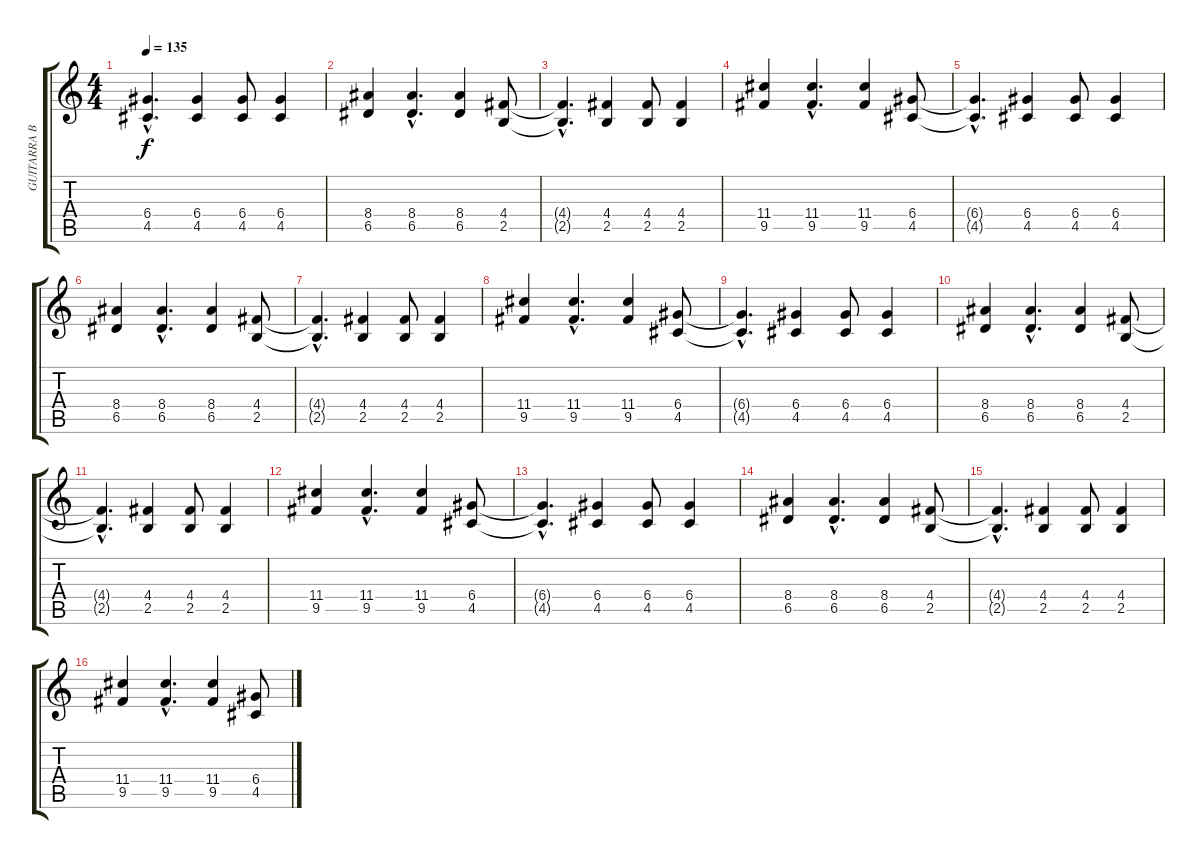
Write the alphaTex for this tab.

\track ("GUITARRA BASE" "GUITARRA B") {instrument distortionguitar}
\staff {score tabs}
\tuning (E4 B3 G3 D3 A2 E2) {hide}
\ts (4 4)
\tempo 135
\clef g2
\ks c
(6.4{hac t} 4.5{hac t}).4{d dy f} (6.4 4.5).4 (6.4 4.5).8 (6.4 4.5).4 |
(8.4 6.5).4 (8.4{hac} 6.5{hac}).4{d} (8.4 6.5).4 (4.4 2.5).8 |
(4.4{hac t} 2.5{hac t}).4{d} (4.4 2.5).4 (4.4 2.5).8 (4.4 2.5).4 |
(11.4 9.5).4 (11.4{hac} 9.5{hac}).4{d} (11.4 9.5).4 (6.4 4.5).8 |
(6.4{hac t} 4.5{hac t}).4{d} (6.4 4.5).4 (6.4 4.5).8 (6.4 4.5).4 |
(8.4 6.5).4 (8.4{hac} 6.5{hac}).4{d} (8.4 6.5).4 (4.4 2.5).8 |
(4.4{hac t} 2.5{hac t}).4{d} (4.4 2.5).4 (4.4 2.5).8 (4.4 2.5).4 |
(11.4 9.5).4 (11.4{hac} 9.5{hac}).4{d} (11.4 9.5).4 (6.4 4.5).8 |
(6.4{hac t} 4.5{hac t}).4{d} (6.4 4.5).4 (6.4 4.5).8 (6.4 4.5).4 |
(8.4 6.5).4 (8.4{hac} 6.5{hac}).4{d} (8.4 6.5).4 (4.4 2.5).8 |
(4.4{hac t} 2.5{hac t}).4{d} (4.4 2.5).4 (4.4 2.5).8 (4.4 2.5).4 |
(11.4 9.5).4 (11.4{hac} 9.5{hac}).4{d} (11.4 9.5).4 (6.4 4.5).8 |
(6.4{hac t} 4.5{hac t}).4{d} (6.4 4.5).4 (6.4 4.5).8 (6.4 4.5).4 |
(8.4 6.5).4 (8.4{hac} 6.5{hac}).4{d} (8.4 6.5).4 (4.4 2.5).8 |
(4.4{hac t} 2.5{hac t}).4{d} (4.4 2.5).4 (4.4 2.5).8 (4.4 2.5).4 |
(11.4 9.5).4 (11.4{hac} 9.5{hac}).4{d} (11.4 9.5).4 (6.4 4.5).8
